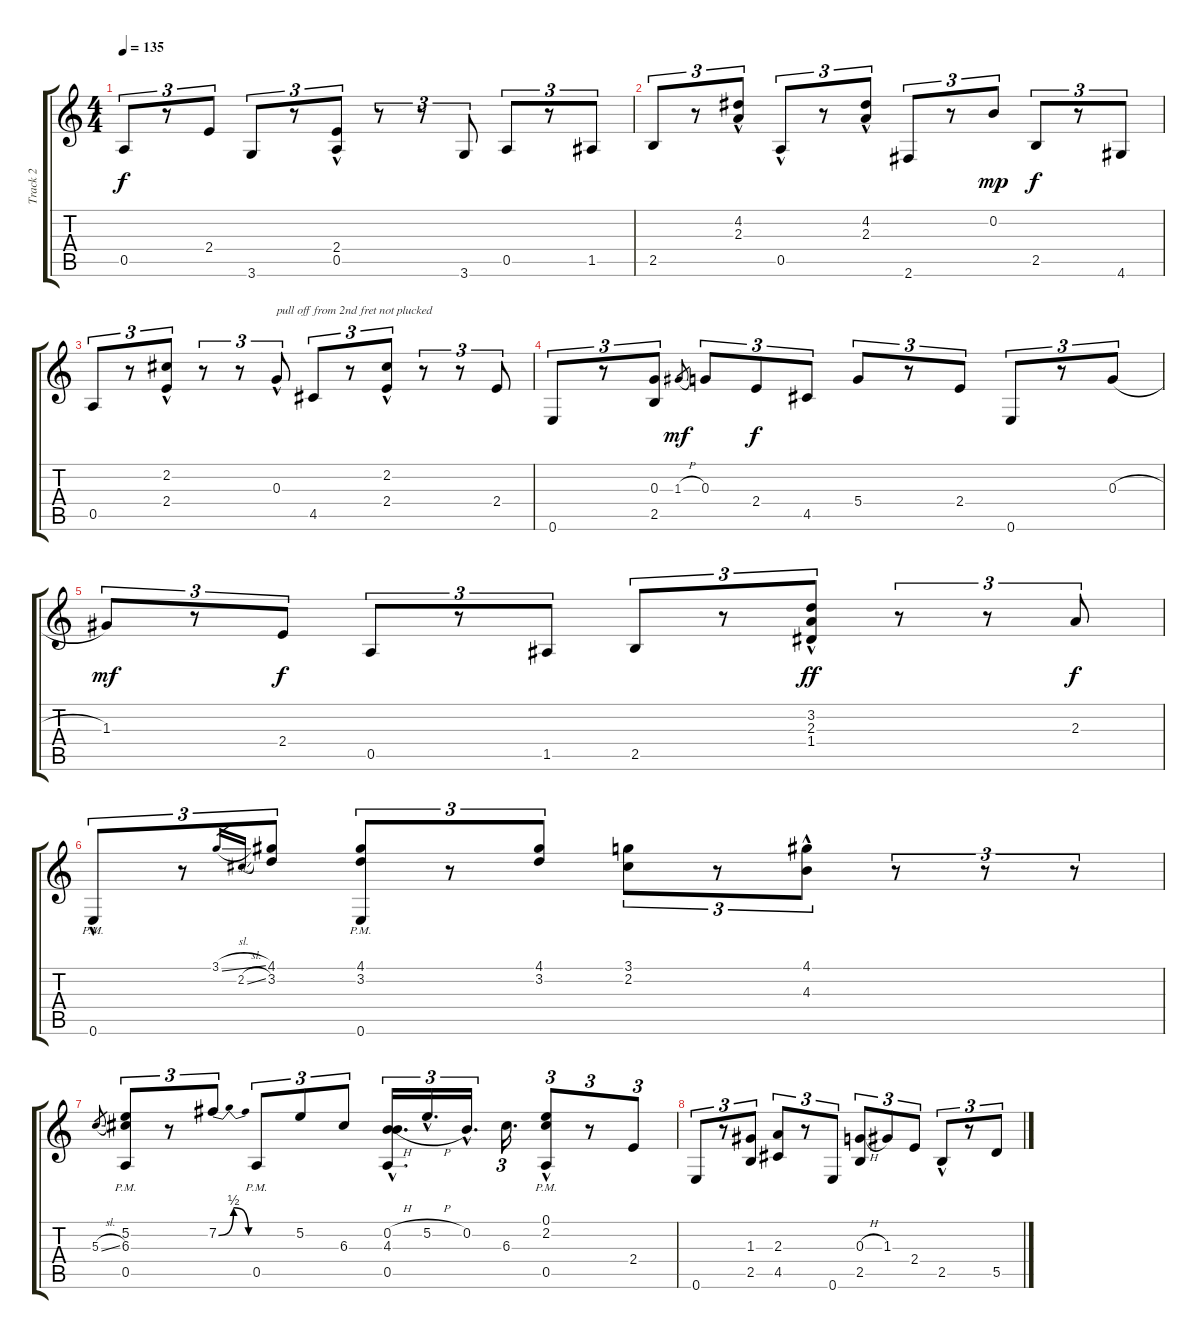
\track ("Track 2" "Track 2") {instrument acousticguitarnylon}
\staff {score tabs}
\tuning (E4 B3 G3 D3 A2 E2) {hide}
\ts (4 4)
\tempo 135
\clef g2
\ks c
0.5.8{tu (3 2) dy f} r.8{tu (3 2)} 2.4.8{tu (3 2)} 3.6.8{tu (3 2)} r.8{tu (3 2)} (2.4{hac} 0.5{hac}).8{tu (3 2)} r.8{tu (3 2)} r.8{tu (3 2)} 3.6.8{tu (3 2)} 0.5.8{tu (3 2)} r.8{tu (3 2)} 1.5.8{tu (3 2)} |
2.5.8{tu (3 2)} r.8{tu (3 2)} (4.2{hac} 2.3{hac}).8{tu (3 2)} 0.5{hac}.8{tu (3 2)} r.8{tu (3 2)} (4.2{hac} 2.3{hac}).8{tu (3 2)} 2.6.8{tu (3 2)} r.8{tu (3 2)} 0.2.8{tu (3 2) dy mp} 2.5.8{tu (3 2) dy f} r.8{tu (3 2)} 4.6.8{tu (3 2)} |
0.5.8{tu (3 2)} r.8{tu (3 2)} (2.2{hac} 2.4{hac}).8{tu (3 2)} r.8{tu (3 2)} r.8{tu (3 2)} 0.3{hac}.8{tu (3 2) txt "pull off from 2nd fret not plucked"} 4.5.8{tu (3 2)} r.8{tu (3 2)} (2.2{hac} 2.4{hac}).8{tu (3 2)} r.8{tu (3 2)} r.8{tu (3 2)} 2.4.8{tu (3 2)} |
0.6.8{tu (3 2)} r.8{tu (3 2)} (0.3 2.5).8{tu (3 2)} 1.3{h}.8{gr dy mf} 0.3.8{tu (3 2)} 2.4.8{tu (3 2) dy f} 4.5.8{tu (3 2)} 5.4.8{tu (3 2)} r.8{tu (3 2)} 2.4.8{tu (3 2)} 0.6.8{tu (3 2)} r.8{tu (3 2)} 0.3{h}.8{tu (3 2)} |
1.3.8{tu (3 2) dy mf} r.8{tu (3 2)} 2.4.8{tu (3 2) dy f} 0.5.8{tu (3 2)} r.8{tu (3 2)} 1.5.8{tu (3 2)} 2.5.8{tu (3 2)} r.8{tu (3 2)} (3.2{hac} 2.3{hac} 1.4{hac}).8{tu (3 2) dy ff} r.8{tu (3 2)} r.8{tu (3 2)} 2.3.8{tu (3 2) dy f} |
0.6{hac pm}.8{tu (3 2)} r.8{tu (3 2)} 3.1{sl}.16{gr} 2.2{sl}.16{gr} (4.1 3.2).8{tu (3 2)} (4.1 3.2 0.6{pm}).8{tu (3 2)} r.8{tu (3 2)} (4.1 3.2).8{tu (3 2)} (3.1 2.2).8{tu (3 2)} r.8{tu (3 2)} (4.1{hac} 4.3{hac}).8{tu (3 2)} r.8{tu (3 2)} r.8{tu (3 2)} r.8{tu (3 2)} |
5.3{sl}.8{gr} (5.2 6.3 0.5{pm}).8{tu (3 2)} r.8{tu (3 2)} 7.2{be (bendrelease 0 0 10 2 10 2 60 0)}.8{tu (3 2)} 0.5{pm}.8{tu (3 2)} 5.2.8{tu (3 2)} 6.3.8{tu (3 2)} (0.2{h hac} 4.3 0.5).16{d tu (3 2)} 5.2{h hac}.16{d tu (3 2)} 0.2{hac}.16{d tu (3 2)} 6.3.16{d tu (3 2)} (0.1{hac} 2.2{hac} 0.5{pm}).8{tu (3 2)} r.8{tu (3 2)} 2.4.8{tu (3 2)} |
0.6.8{tu (3 2)} r.8{tu (3 2)} (1.3 2.5).8{tu (3 2)} (2.3 4.5).8{tu (3 2)} r.8{tu (3 2)} 0.6.8{tu (3 2)} (0.3{h} 2.5).8{tu (3 2)} 1.3.8{tu (3 2)} 2.4.8{tu (3 2)} 2.5{hac}.8{tu (3 2)} r.8{tu (3 2)} 5.5{sl}.8{tu (3 2)}
